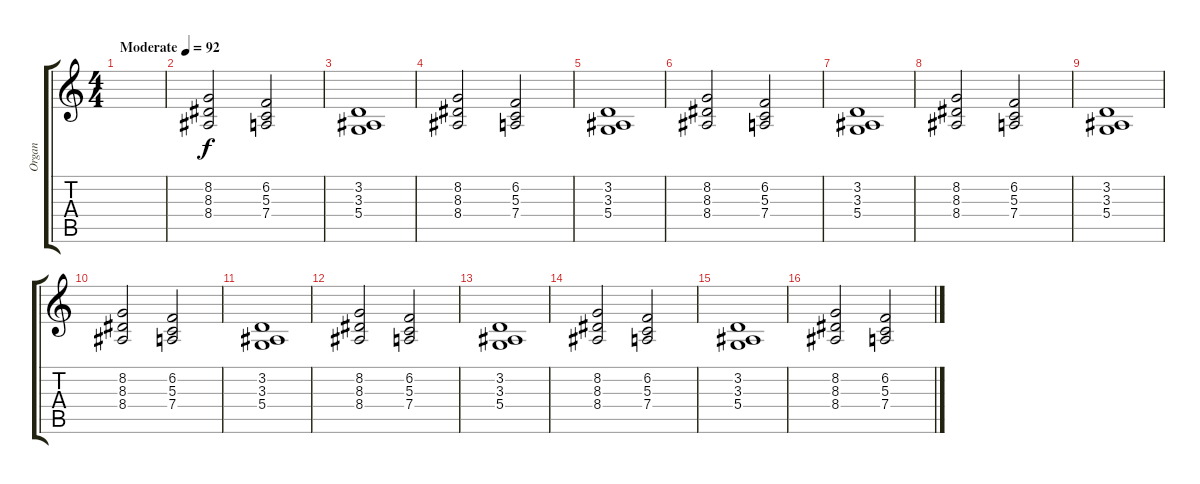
\track ("Organ" "Organ") {instrument drawbarorgan}
\staff {score tabs}
\tuning (E4 B3 G3 D3 A2 E2) {hide}
\ts (4 4)
\tempo (92 "Moderate")
\clef g2
\ks c
|
(8.2 8.3 8.4).2 (6.2 5.3 7.4).2 |
(3.2 3.3 5.4).1 |
(8.2 8.3 8.4).2 (6.2 5.3 7.4).2 |
(3.2 3.3 5.4).1 |
(8.2 8.3 8.4).2 (6.2 5.3 7.4).2 |
(3.2 3.3 5.4).1 |
(8.2 8.3 8.4).2 (6.2 5.3 7.4).2 |
(3.2 3.3 5.4).1 |
(8.2 8.3 8.4).2 (6.2 5.3 7.4).2 |
(3.2 3.3 5.4).1 |
(8.2 8.3 8.4).2 (6.2 5.3 7.4).2 |
(3.2 3.3 5.4).1 |
(8.2 8.3 8.4).2 (6.2 5.3 7.4).2 |
(3.2 3.3 5.4).1 |
(8.2 8.3 8.4).2 (6.2 5.3 7.4).2
